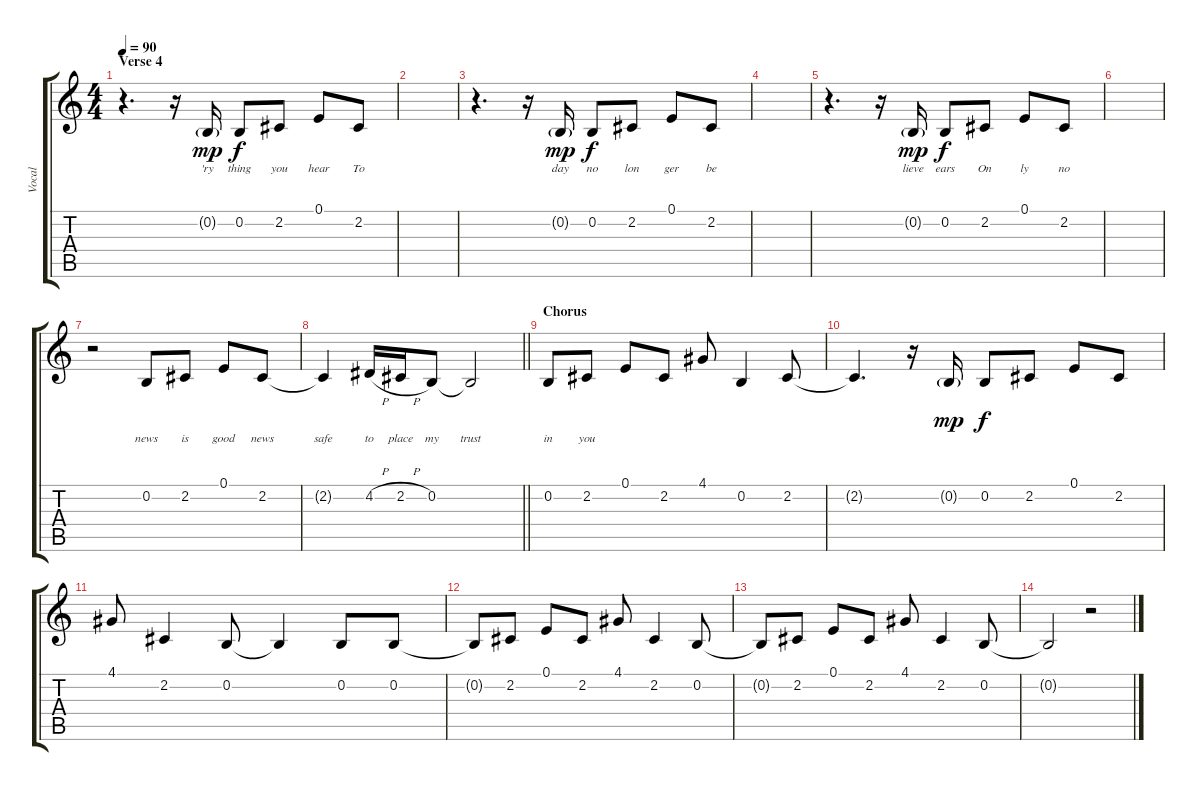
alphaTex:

\track ("Vocal" "Vocal") {instrument acousticgrandpiano}
\staff {score tabs}
\tuning (E4 B3 G3 D3 A2 E2) {hide}
\ts (4 4)
\section ("" "Verse 4")
\tempo 90
\clef g2
\ks c
r.4{d dy f} r.16 0.2{g}.16{lyrics (0 "'ry") lyrics (1 "") lyrics (2 "") lyrics (3 "") lyrics (4 "") dy mp} 0.2.8{lyrics (0 "thing") lyrics (1 "") lyrics (2 "") lyrics (3 "") lyrics (4 "") dy f} 2.2.8{lyrics (0 "you") lyrics (1 "") lyrics (2 "") lyrics (3 "") lyrics (4 "")} 0.1.8{lyrics (0 "hear") lyrics (1 "") lyrics (2 "") lyrics (3 "") lyrics (4 "")} 2.2.8{lyrics (0 "To") lyrics (1 "") lyrics (2 "") lyrics (3 "") lyrics (4 "")} |
|
r.4{d} r.16 0.2{g}.16{lyrics (0 "day") lyrics (1 "") lyrics (2 "") lyrics (3 "") lyrics (4 "") dy mp} 0.2.8{lyrics (0 "no") lyrics (1 "") lyrics (2 "") lyrics (3 "") lyrics (4 "") dy f} 2.2.8{lyrics (0 "lon") lyrics (1 "") lyrics (2 "") lyrics (3 "") lyrics (4 "")} 0.1.8{lyrics (0 "ger") lyrics (1 "") lyrics (2 "") lyrics (3 "") lyrics (4 "")} 2.2.8{lyrics (0 "be") lyrics (1 "") lyrics (2 "") lyrics (3 "") lyrics (4 "")} |
|
r.4{d} r.16 0.2{g}.16{lyrics (0 "lieve") lyrics (1 "") lyrics (2 "") lyrics (3 "") lyrics (4 "") dy mp} 0.2.8{lyrics (0 "ears") lyrics (1 "") lyrics (2 "") lyrics (3 "") lyrics (4 "") dy f} 2.2.8{lyrics (0 "On") lyrics (1 "") lyrics (2 "") lyrics (3 "") lyrics (4 "")} 0.1.8{lyrics (0 "ly") lyrics (1 "") lyrics (2 "") lyrics (3 "") lyrics (4 "")} 2.2.8{lyrics (0 "no") lyrics (1 "") lyrics (2 "") lyrics (3 "") lyrics (4 "")} |
|
r.2 0.2.8{lyrics (0 "news") lyrics (1 "") lyrics (2 "") lyrics (3 "") lyrics (4 "")} 2.2.8{lyrics (0 "is") lyrics (1 "") lyrics (2 "") lyrics (3 "") lyrics (4 "")} 0.1.8{lyrics (0 "good") lyrics (1 "") lyrics (2 "") lyrics (3 "") lyrics (4 "")} 2.2.8{lyrics (0 "news") lyrics (1 "") lyrics (2 "") lyrics (3 "") lyrics (4 "")} |
\barLineRight lightlight
2.2{t}.4{lyrics (0 "safe") lyrics (1 "") lyrics (2 "") lyrics (3 "") lyrics (4 "")} 4.2{h}.16{lyrics (0 "to") lyrics (1 "") lyrics (2 "") lyrics (3 "") lyrics (4 "")} 2.2{h}.16{lyrics (0 "place") lyrics (1 "") lyrics (2 "") lyrics (3 "") lyrics (4 "")} 0.2.8{lyrics (0 "my") lyrics (1 "") lyrics (2 "") lyrics (3 "") lyrics (4 "")} 0.2{t}.2{lyrics (0 "trust") lyrics (1 "") lyrics (2 "") lyrics (3 "") lyrics (4 "")} |
\section ("" "Chorus")
0.2.8{lyrics (0 "in") lyrics (1 "") lyrics (2 "") lyrics (3 "") lyrics (4 "")} 2.2.8{lyrics (0 "you") lyrics (1 "") lyrics (2 "") lyrics (3 "") lyrics (4 "")} 0.1.8 2.2.8 4.1.8 0.2.4 2.2.8 |
2.2{t}.4{d} r.16 0.2{g}.16{dy mp} 0.2.8{dy f} 2.2.8 0.1.8 2.2.8 |
4.1.8 2.2.4 0.2.8 0.2{t}.4 0.2.8 0.2.8 |
0.2{t}.8 2.2.8 0.1.8 2.2.8 4.1.8 2.2.4 0.2.8 |
0.2{t}.8 2.2.8 0.1.8 2.2.8 4.1.8 2.2.4 0.2.8 |
0.2{t}.2 r.2
